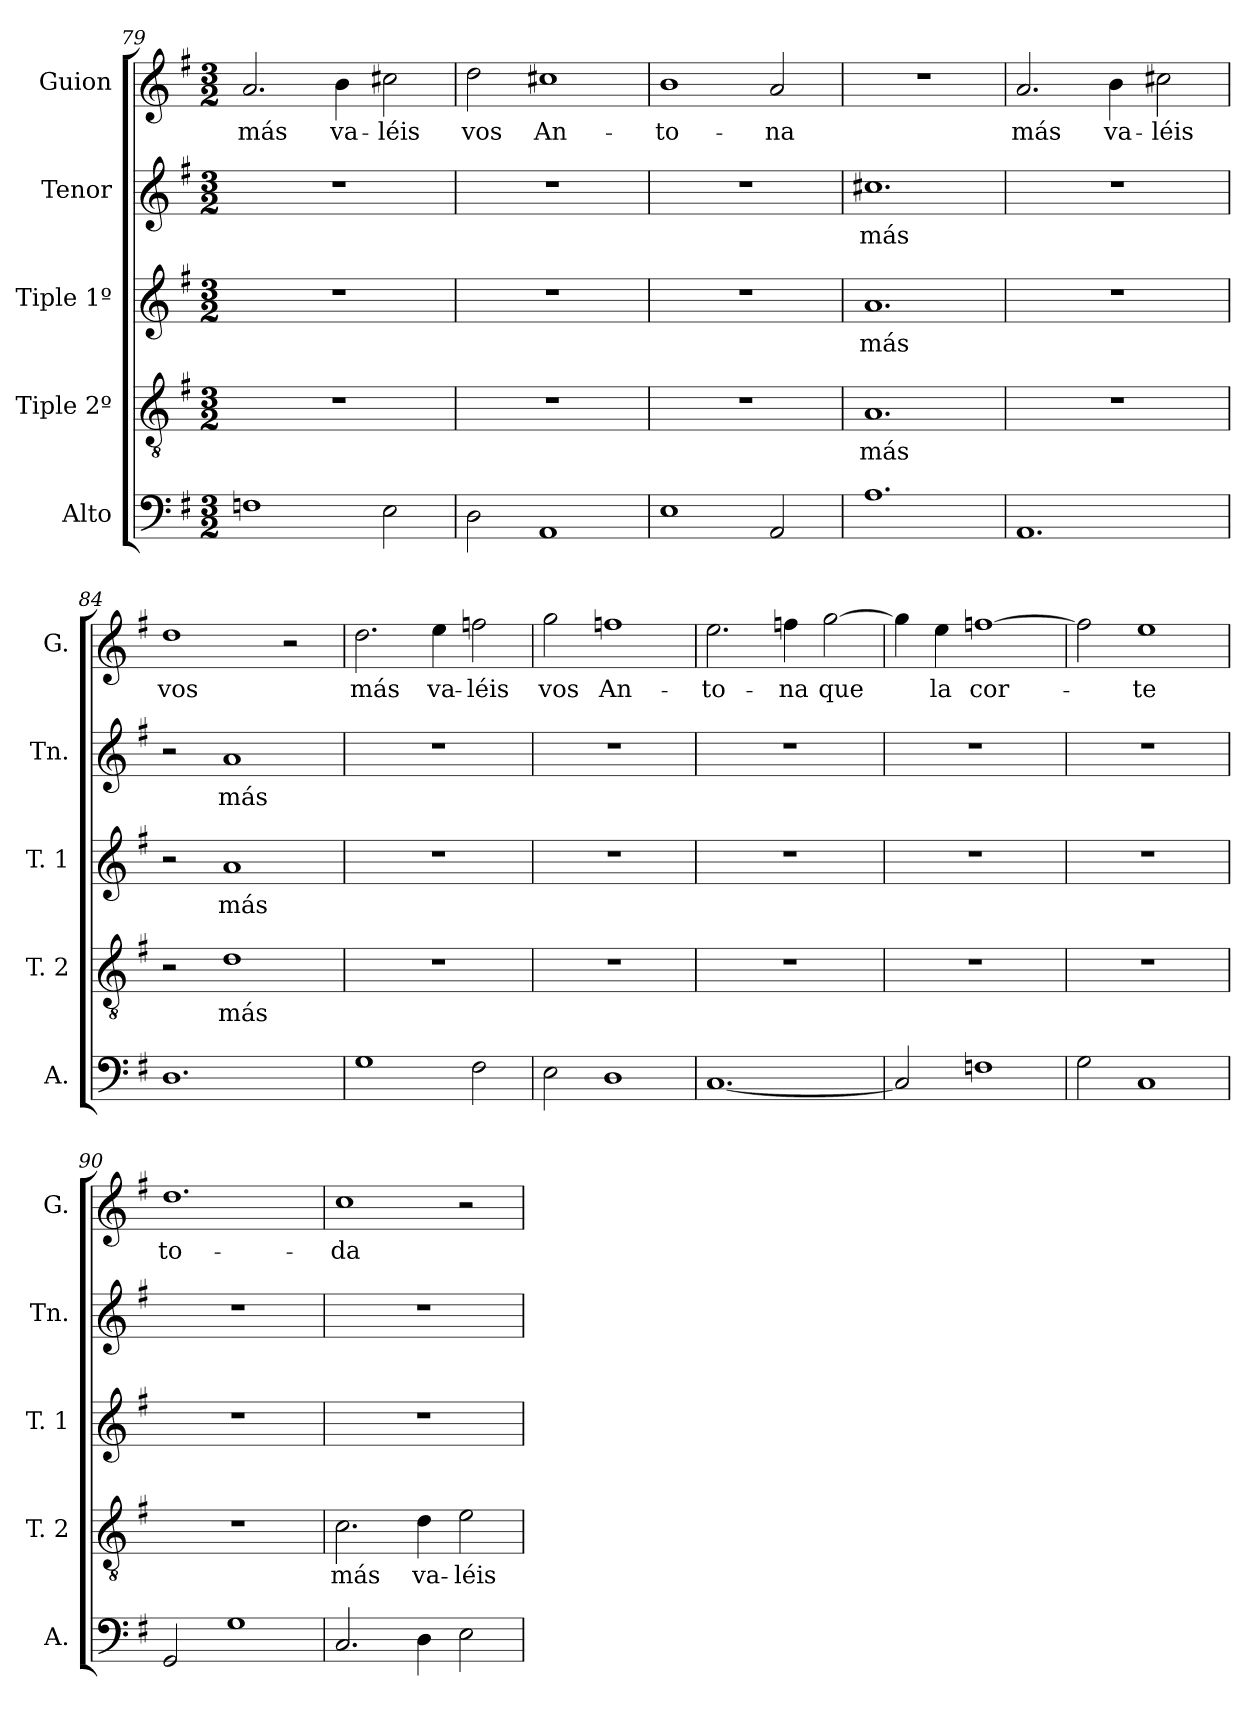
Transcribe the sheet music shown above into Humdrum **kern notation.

**kern	**kern	**text	**kern	**text	**kern	**text	**kern	**text
*part5	*part4	*part4	*part3	*part3	*part2	*part2	*part1	*part1
*staff5	*staff4	*staff4	*staff3	*staff3	*staff2	*staff2	*staff1	*staff1
*I"Alto	*I"Tiple 2º	*	*I"Tiple 1º	*	*I"Tenor	*	*I"Guion	*
*I'A.	*I'T. 2	*	*I'T. 1	*	*I'Tn.	*	*I'G.	*
*clefF4	*clefGv2	*	*clefG2	*	*clefG2	*	*clefG2	*
*k[f#]	*k[f#]	*	*k[f#]	*	*k[f#]	*	*k[f#]	*
*M3/2	*M3/2	*	*M3/2	*	*M3/2	*	*M3/2	*
=79	=79	=79	=79	=79	=79	=79	=79	=79
1Fn	1.r	.	1.r	.	1.r	.	2.a	más
.	.	.	.	.	.	.	4b	va-
2E	.	.	.	.	.	.	2cc#X	-léis
=80	=80	=80	=80	=80	=80	=80	=80	=80
2D	1.r	.	1.r	.	1.r	.	2dd	vos
1AA	.	.	.	.	.	.	1cc#X	An-
=81	=81	=81	=81	=81	=81	=81	=81	=81
1E	1.r	.	1.r	.	1.r	.	1b	-to-
2AA	.	.	.	.	.	.	2a	-na
=82	=82	=82	=82	=82	=82	=82	=82	=82
1.A	1.A	más	1.a	más	1.cc#X	más	1.r	.
=83	=83	=83	=83	=83	=83	=83	=83	=83
1.AA	1.r	.	1.r	.	1.r	.	2.a	más
.	.	.	.	.	.	.	4b	va-
.	.	.	.	.	.	.	2cc#X	-léis
=84	=84	=84	=84	=84	=84	=84	=84	=84
1.D	2r	.	2r	.	2r	.	1dd	vos
.	1d	más	1a	más	1a	más	.	.
.	.	.	.	.	.	.	2r	.
=85	=85	=85	=85	=85	=85	=85	=85	=85
1G	1.r	.	1.r	.	1.r	.	2.dd	más
.	.	.	.	.	.	.	4ee	va-
2F#	.	.	.	.	.	.	2ffni	-léis
=86	=86	=86	=86	=86	=86	=86	=86	=86
2E	1.r	.	1.r	.	1.r	.	2gg	vos
1D	.	.	.	.	.	.	1ffn	An-
=87	=87	=87	=87	=87	=87	=87	=87	=87
[1.C	1.r	.	1.r	.	1.r	.	2.ee	-to-
.	.	.	.	.	.	.	4ffn	-na
.	.	.	.	.	.	.	[2gg	que
=88	=88	=88	=88	=88	=88	=88	=88	=88
2C]	1.r	.	1.r	.	1.r	.	4gg]	.
.	.	.	.	.	.	.	4ee	la
1Fn	.	.	.	.	.	.	[1ffn	cor-
=89	=89	=89	=89	=89	=89	=89	=89	=89
2G	1.r	.	1.r	.	1.r	.	2ff]	.
1C	.	.	.	.	.	.	1ee	-te
=90	=90	=90	=90	=90	=90	=90	=90	=90
2GG	1.r	.	1.r	.	1.r	.	1.dd	to-
1G	.	.	.	.	.	.	.	.
=91	=91	=91	=91	=91	=91	=91	=91	=91
2.C	2.c	más	1.r	.	1.r	.	1cc	-da
4D	4d	va-	.	.	.	.	.	.
2E	2e	-léis	.	.	.	.	2r	.
=	=	=	=	=	=	=	=	=
*-	*-	*-	*-	*-	*-	*-	*-	*-
